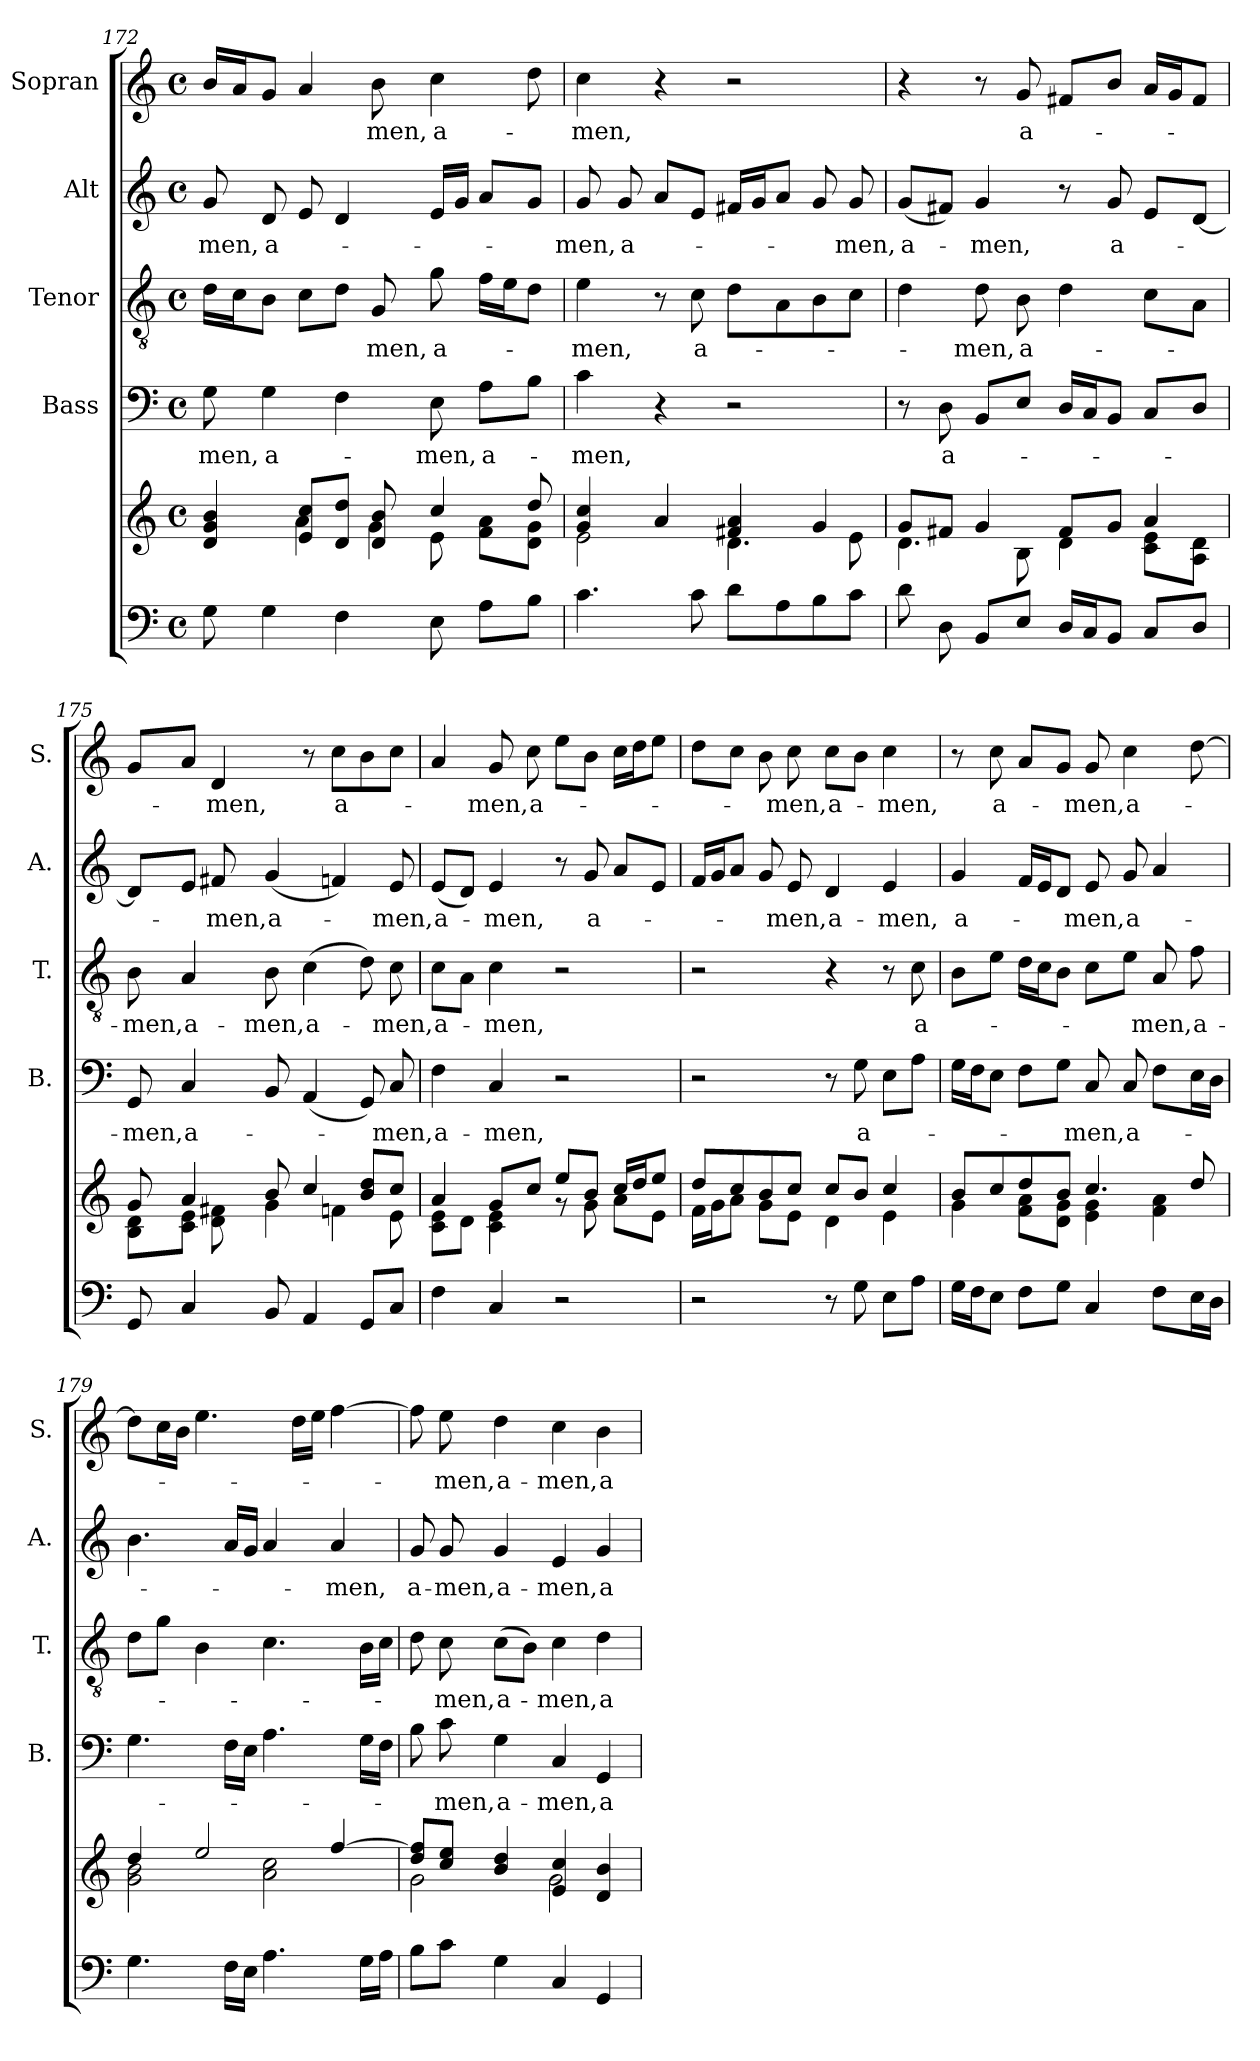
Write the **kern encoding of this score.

**kern	**kern	**kern	**text	**kern	**text	**kern	**text	**kern	**text
*part5	*part5	*part4	*part4	*part3	*part3	*part2	*part2	*part1	*part1
*staff6	*staff5	*staff4	*staff4	*staff3	*staff3	*staff2	*staff2	*staff1	*staff1
*	*	*I"Bass	*	*I"Tenor	*	*I"Alt	*	*I"Sopran	*
*	*	*I'B.	*	*I'T.	*	*I'A.	*	*I'S.	*
*clefF4	*clefG2	*clefF4	*	*clefGv2	*	*clefG2	*	*clefG2	*
*k[]	*k[]	*k[]	*	*k[]	*	*k[]	*	*k[]	*
*C:	*C:	*C:	*	*C:	*	*C:	*	*C:	*
*M4/4	*M4/4	*M4/4	*	*M4/4	*	*M4/4	*	*M4/4	*
*met(c)	*met(c)	*met(c)	*	*met(c)	*	*met(c)	*	*met(c)	*
=172	=172	=172	=172	=172	=172	=172	=172	=172	=172
*	*^	*	*	*	*	*	*	*	*
*	*	*^	*	*	*	*	*	*	*	*
!	!	!	!	!	!LO:LY:b	!	!	!	!LO:LY:b	!	!
8G\	4d/ 4g/ 4b/	4ryy	2ryy	8G\	-men,	16d\LL	.	8g/	-men,	16b/LL	.
.	.	.	.	.	.	16c\J	.	.	.	16a/J	.
!	!	!	!	!	!LO:LY:b	!	!	!	!LO:LY:b	!	!
4G\	.	.	.	4G\	a-	8B\J	.	8d/	a-	8g/J	.
.	8e/ 8cc/L	4a\	.	.	.	8c\L	.	8e/	.	4a/	.
4F\	8d/ 8dd/J	.	.	4F\	.	8d\J	.	4d/	.	.	.
!	!	!	!	!	!	!	!LO:LY:b	!	!	!	!LO:LY:b
.	8d/ 8b/	4g\	8ryy	.	.	8G/	-men,	.	.	8b\	-men,
!	!	!	!	!	!LO:LY:b	!	!LO:LY:b	!	!	!	!LO:LY:b
8E\	4cc/	.	8e\	8E\	-men,	8g\	a-	16e/LL	.	4cc\	a-
.	.	.	.	.	.	.	.	16g/JJ	.	.	.
!	!	!	!	!	!LO:LY:b	!	!	!	!	!	!
8A\L	.	8f\ 8a\L	4ryy	8A\L	a-	16f\LL	.	8a/L	.	.	.
.	.	.	.	.	.	16e\J	.	.	.	.	.
8B\J	8dd/	8d\ 8g\J	.	8B\J	.	8d\J	.	8g/J	.	8dd\	.
*	*	*v	*v	*	*	*	*	*	*	*	*
!!LO:PB:g=z
=173	=173	=173	=173	=173	=173	=173	=173	=173	=173	=173
!	!	!	!	!LO:LY:b	!	!LO:LY:b	!	!LO:LY:b	!	!LO:LY:b
4.c\	4g/ 4cc/	2e\	4c\	-men,	4e\	-men,	8g/	-men,	4cc\	-men,
!	!	!	!	!	!	!	!	!LO:LY:b	!	!
.	.	.	.	.	.	.	8g/	a-	.	.
.	4a/	.	4r	.	8r	.	8a/L	.	4r	.
!	!	!	!	!	!	!LO:LY:b	!	!	!	!
8c\	.	.	.	.	8c\	a-	8e/J	.	.	.
8d\L	4f#X/ 4a/	4.d\	2r	.	8d\L	.	16f#X/LL	.	2r	.
.	.	.	.	.	.	.	16g/J	.	.	.
8A\	.	.	.	.	8A\	.	8a/J	.	.	.
8B\	4g/	.	.	.	8B\	.	8g/	.	.	.
!	!	!	!	!	!	!	!	!LO:LY:b	!	!
8c\J	.	8e\	.	.	8c\J	.	8g/	-men,	.	.
=174	=174	=174	=174	=174	=174	=174	=174	=174	=174	=174
!	!	!	!	!	!	!	!	!LO:LY:b	!	!
8d\	8g/L	4.d\	8r	.	4d\	.	(<8g/L	a-	4r	.
!	!	!	!	!LO:LY:b	!	!	!	!	!	!
8D\	8f#X/J	.	8D\	a-	.	.	8f#X/J)	.	.	.
!	!	!	!	!	!	!LO:LY:b	!	!LO:LY:b	!	!
8BB/L	4g/	.	8BB/L	.	8d\	-men,	4g/	-men,	8r	.
!	!	!	!	!	!	!LO:LY:b	!	!	!	!LO:LY:b
8E/J	.	8B\	8E/J	.	8B\	a-	.	.	8g/	a-
16D/LL	8f#/L	4d\	16D/LL	.	4d\	.	8r	.	8f#X/L	.
16C/J	.	.	16C/J	.	.	.	.	.	.	.
!	!	!	!	!	!	!	!	!LO:LY:b	!	!
8BB/J	8g/J	.	8BB/J	.	.	.	8g/	a-	8b/J	.
8C/L	4a/	8c\ 8e\L	8C/L	.	8c\L	.	8e/L	.	16a/LL	.
.	.	.	.	.	.	.	.	.	16g/J	.
8D/J	.	8A\ 8d\J	8D/J	.	8A\J	.	[8d/J	.	8f#/J	.
=175	=175	=175	=175	=175	=175	=175	=175	=175	=175	=175
!	!	!	!	!LO:LY:b	!	!LO:LY:b	!	!	!	!
8GG/	8g/	8B\ 8d\L	8GG/	-men,	8B\	-men,	8d/L]	.	8g/L	.
!	!	!	!	!LO:LY:b	!	!LO:LY:b	!	!	!	!
4C/	4a/	8c\ 8e\J	4C/	a-	4A/	a-	8e/J	.	8a/J	.
!	!	!	!	!	!	!	!	!LO:LY:b	!	!LO:LY:b
.	.	8d\ 8f#X\	.	.	.	.	8f#X/	-men,	4d/	-men,
!	!	!	!	!	!	!LO:LY:b	!	!LO:LY:b	!	!
8BB/	8b/	4g\	8BB/	.	8B\	-men,	(<4g/	a-	.	.
!	!	!	!	!	!	!LO:LY:b	!	!	!	!
4AA/	4cc/	.	(<4AA/	.	(>4c\	a-	.	.	8r	.
!	!	!	!	!	!	!	!	!	!	!LO:LY:b
.	.	4fn\	.	.	.	.	4fn/)	.	8cc\L	a-
8GG/L	8b/ 8dd/L	.	8GG/)	.	8d\)	.	.	.	8b\	.
!	!	!	!	!LO:LY:b	!	!LO:LY:b	!	!LO:LY:b	!	!
8C/J	8cc/J	8e\	8C/	-men,	8c\	-men,	8e/	-men,	8cc\J	.
=176	=176	=176	=176	=176	=176	=176	=176	=176	=176	=176
!	!	!	!	!LO:LY:b	!	!LO:LY:b	!	!LO:LY:b	!	!
4F\	4a/	8c\ 8e\L	4F\	a-	8c\L	a-	(<8e/L	a-	4a/	.
.	.	8d\J	.	.	8A\J	.	8d/J)	.	.	.
!	!	!	!	!LO:LY:b	!	!LO:LY:b	!	!LO:LY:b	!	!LO:LY:b
4C/	8g/L	4c\ 4e\	4C/	-men,	4c\	-men,	4e/	-men,	8g/	-men,
!	!	!	!	!	!	!	!	!	!	!LO:LY:b
.	8cc/J	.	.	.	.	.	.	.	8cc\	a-
2r	8ee/L	8rg	2r	.	2r	.	8r	.	8ee\L	.
!	!	!	!	!	!	!	!	!LO:LY:b	!	!
.	8b/J	8g\	.	.	.	.	8g/	a-	8b\J	.
.	16cc/LL	8a\L	.	.	.	.	8a/L	.	16cc\LL	.
.	16dd/J	.	.	.	.	.	.	.	16dd\J	.
.	8ee/J	8e\J	.	.	.	.	8e/J	.	8ee\J	.
!!LO:LB:g=z
=177	=177	=177	=177	=177	=177	=177	=177	=177	=177	=177
2r	8dd/L	16f\LL	2r	.	2r	.	16f/LL	.	8dd\L	.
.	.	16g\J	.	.	.	.	16g/J	.	.	.
.	8cc/	8a\J	.	.	.	.	8a/J	.	8cc\J	.
.	8b/	8g\L	.	.	.	.	8g/	.	8b\	.
!	!	!	!	!	!	!	!	!LO:LY:b	!	!LO:LY:b
.	8cc/J	8e\J	.	.	.	.	8e/	-men,	8cc\	-men,
!	!	!	!	!	!	!	!	!LO:LY:b	!	!LO:LY:b
8r	8cc/L	4d\	8r	.	4r	.	4d/	a-	8cc\L	a-
!	!	!	!	!LO:LY:b	!	!	!	!	!	!
8G\	8b/J	.	8G\	a-	.	.	.	.	8b\J	.
!	!	!	!	!	!	!	!	!LO:LY:b	!	!LO:LY:b
8E\L	4cc/	4e\	8E\L	.	8r	.	4e/	-men,	4cc\	-men,
!	!	!	!	!	!	!LO:LY:b	!	!	!	!
8A\J	.	.	8A\J	.	8c\	a-	.	.	.	.
=178	=178	=178	=178	=178	=178	=178	=178	=178	=178	=178
!	!	!	!	!	!	!	!	!LO:LY:b	!	!
16G\LL	8b/L	4g\	16G\LL	.	8B\L	.	4g/	a-	8r	.
16F\J	.	.	16F\J	.	.	.	.	.	.	.
!	!	!	!	!	!	!	!	!	!	!LO:LY:b
8E\J	8cc/	.	8E\J	.	8e\J	.	.	.	8cc\	a-
8F\L	8dd/	8f\ 8a\L	8F\L	.	16d\LL	.	16f/LL	.	8a/L	.
.	.	.	.	.	16c\J	.	16e/J	.	.	.
8G\J	8b/J	8d\ 8g\J	8G\J	.	8B\J	.	8d/J	.	8g/J	.
!	!	!	!	!LO:LY:b	!	!	!	!LO:LY:b	!	!LO:LY:b
4C/	4.cc/	4e\ 4g\	8C/	-men,	8c\L	.	8e/	-men,	8g/	-men,
!	!	!	!	!LO:LY:b	!	!	!	!LO:LY:b	!	!LO:LY:b
.	.	.	8C/	a-	8e\J	.	8g/	a-	4cc\	a-
!	!	!	!	!	!	!LO:LY:b	!	!	!	!
8F\L	.	4f\ 4a\	8F\L	.	8A/	-men,	4a/	.	.	.
!	!	!	!	!	!	!LO:LY:b	!	!	!	!
16E\L	8dd/	.	16E\L	.	8f\	a-	.	.	[8dd\	.
16D\JJ	.	.	16D\JJ	.	.	.	.	.	.	.
=179	=179	=179	=179	=179	=179	=179	=179	=179	=179	=179
4.G\	4dd/	2g\ 2b\	4.G\	.	8d\L	.	4.b\	.	8dd\L]	.
.	.	.	.	.	8g\J	.	.	.	16cc\L	.
.	.	.	.	.	.	.	.	.	16b\JJ	.
.	2ee/	.	.	.	4B\	.	.	.	4.ee\	.
16F\LL	.	.	16F\LL	.	.	.	16a/LL	.	.	.
16E\JJ	.	.	16E\JJ	.	.	.	16g/JJ	.	.	.
4.A\	.	2a\ 2cc\	4.A\	.	4.c\	.	4a/	.	.	.
.	.	.	.	.	.	.	.	.	16dd\LL	.
.	.	.	.	.	.	.	.	.	16ee\JJ	.
!	!	!	!	!	!	!	!	!LO:LY:b	!	!
.	[>4ff/	.	.	.	.	.	4a/	-men,	[4ff\	.
16G\LL	.	.	16G\LL	.	16B\LL	.	.	.	.	.
16A\JJ	.	.	16F\JJ	.	16c\JJ	.	.	.	.	.
=180	=180	=180	=180	=180	=180	=180	=180	=180	=180	=180
!	!	!	!	!	!	!	!	!LO:LY:b	!	!
8B\L	8dd/ 8ff/]L	2g\	8B\	.	8d\	.	8g/	a-	8ff\]	.
!	!	!	!	!LO:LY:b	!	!LO:LY:b	!	!LO:LY:b	!	!LO:LY:b
8c\J	8cc/ 8ee/J	.	8c\	-men,	8c\	-men,	8g/	-men,	8ee\	-men,
!	!	!	!	!LO:LY:b	!	!LO:LY:b	!	!LO:LY:b	!	!LO:LY:b
4G\	4b/ 4dd/	.	4G\	a-	(>8c\L	a-	4g/	a-	4dd\	a-
.	.	.	.	.	8B\J)	.	.	.	.	.
!	!	!	!	!LO:LY:b	!	!LO:LY:b	!	!LO:LY:b	!	!LO:LY:b
4C/	4e/ 4cc/	2g\	4C/	-men,	4c\	-men,	4e/	-men,	4cc\	-men,
!	!	!	!	!LO:LY:b	!	!LO:LY:b	!	!LO:LY:b	!	!LO:LY:b
4GG/	4d/ 4b/	.	4GG/	a-	4d\	a-	4g/	a-	4b\	a-
*	*v	*v	*	*	*	*	*	*	*	*
=	=	=	=	=	=	=	=	=	=
*-	*-	*-	*-	*-	*-	*-	*-	*-	*-
